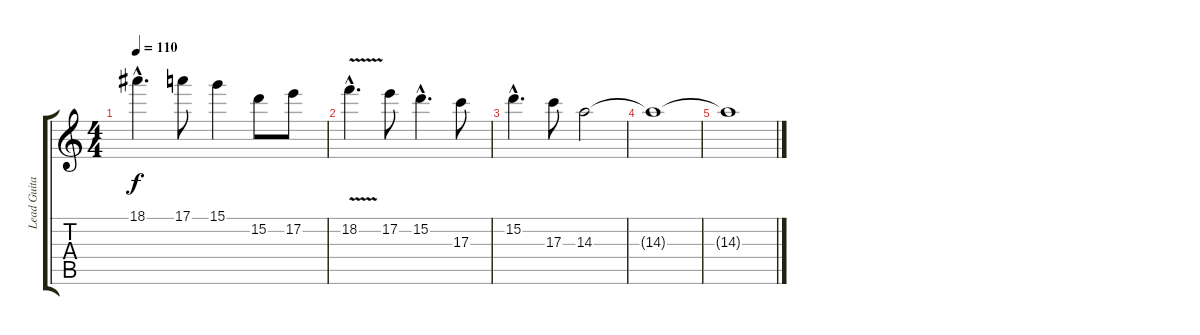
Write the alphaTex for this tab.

\track ("Lead Guitar Delay II" "Lead Guita") {instrument distortionguitar}
\staff {score tabs}
\tuning (E4 B3 G3 D3 A2 E2) {hide}
\ts (4 4)
\tempo 110
\clef g2
\ks c
18.1{hac}.4{d dy f} 17.1.8 15.1.4 15.2.8 17.2.8 |
18.2{v hac}.4{d} 17.2.8 15.2{hac}.4{d} 17.3.8 |
15.2{hac}.4{d} 17.3.8 14.3.2 |
14.3{t}.1 |
14.3{t}.1{volume 0}
